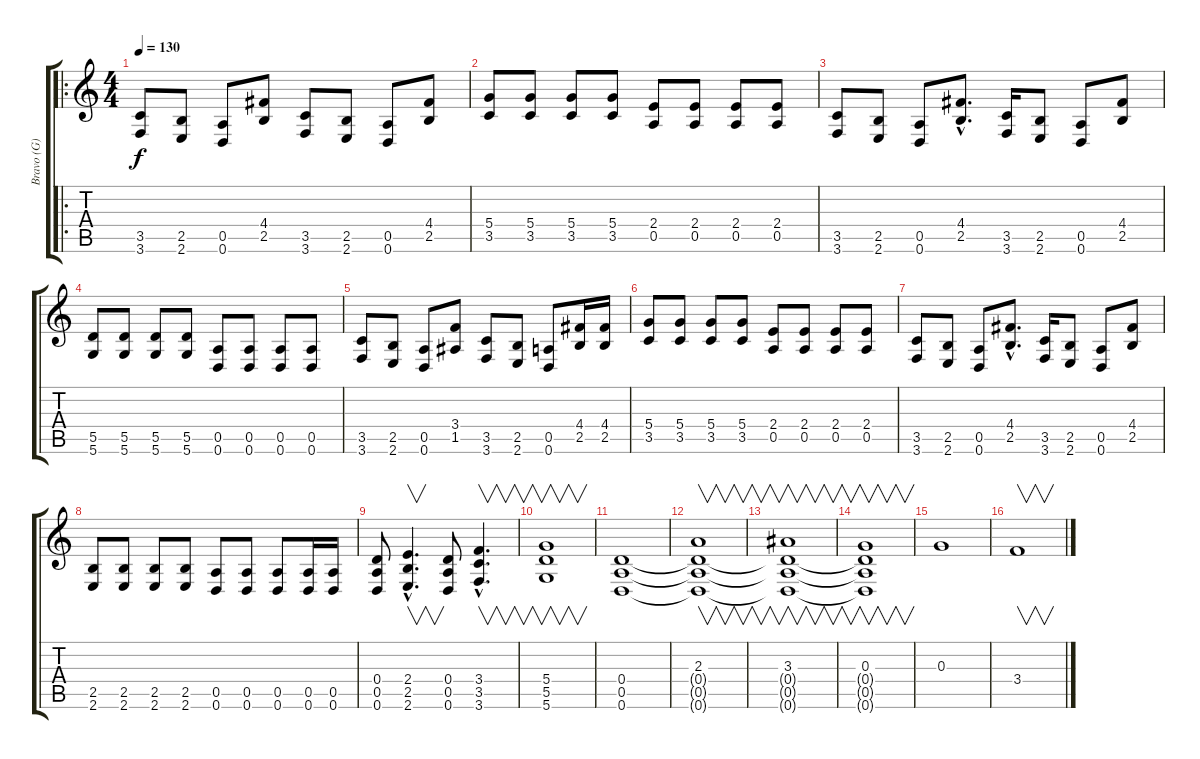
\track ("Bravo (G)" "Bravo (G)") {instrument distortionguitar}
\staff {score tabs}
\tuning (E4 B3 G3 D3 A2 D2) {hide}
\ro
\ts (4 4)
\tempo 130
\clef g2
\ks c
(3.5 3.6).8{dy f} (2.5 2.6).8 (0.5 0.6).8 (4.4 2.5).8 (3.5 3.6).8 (2.5 2.6).8 (0.5 0.6).8 (4.4 2.5).8 |
(5.4 3.5).8 (5.4 3.5).8 (5.4 3.5).8 (5.4 3.5).8 (2.4 0.5).8 (2.4 0.5).8 (2.4 0.5).8 (2.4 0.5).8 |
(3.5 3.6).8 (2.5 2.6).8 (0.5 0.6).8 (4.4{hac} 2.5{hac}).8{d} (3.5 3.6).16 (2.5 2.6).8 (0.5 0.6).8 (4.4 2.5).8 |
(5.5 5.6).8 (5.5 5.6).8 (5.5 5.6).8 (5.5 5.6).8 (0.5 0.6).8 (0.5 0.6).8 (0.5 0.6).8 (0.5 0.6).8 |
(3.5 3.6).8 (2.5 2.6).8 (0.5 0.6).8 (3.4 1.5).8 (3.5 3.6).8 (2.5 2.6).8 (0.5 0.6).8 (4.4 2.5).16 (4.4 2.5).16 |
(5.4 3.5).8 (5.4 3.5).8 (5.4 3.5).8 (5.4 3.5).8 (2.4 0.5).8 (2.4 0.5).8 (2.4 0.5).8 (2.4 0.5).8 |
(3.5 3.6).8 (2.5 2.6).8 (0.5 0.6).8 (4.4{hac} 2.5{hac}).8{d} (3.5 3.6).16 (2.5 2.6).8 (0.5 0.6).8 (4.4 2.5).8 |
(2.5 2.6).8 (2.5 2.6).8 (2.5 2.6).8 (2.5 2.6).8 (0.5 0.6).8 (0.5 0.6).8 (0.5 0.6).8 (0.5 0.6).16 (0.5 0.6).16 |
(0.4 0.5 0.6).8 (2.4{hac} 2.5{hac} 2.6{hac}).4{v d} (0.4 0.5 0.6).8 (3.4{hac} 3.5{hac} 3.6{hac}).4{v d} |
(5.4 5.5 5.6).1{v} |
(0.4 0.5 0.6).1 |
(2.3 0.4{t} 0.5{t} 0.6{t}).1{v} |
(3.3 0.4{t} 0.5{t} 0.6{t}).1{v} |
(0.3 0.4{t} 0.5{t} 0.6{t}).1{v} |
0.3.1 |
3.4.1{v}
